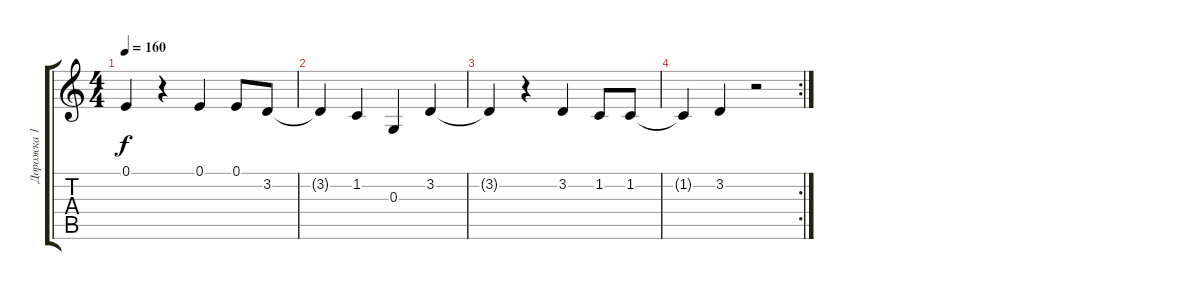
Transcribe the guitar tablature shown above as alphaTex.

\track ("Дорожка 1" "Дорожка 1") {instrument voiceoohs}
\staff {score tabs}
\tuning (E4 B3 G3 D3 A2 E2) {hide}
\ts (4 4)
\tempo 160
\clef g2
\ks c
0.1{t}.4{dy f} r.4 0.1.4 0.1.8 3.2.8 |
3.2{t}.4 1.2.4 0.3.4 3.2.4 |
3.2{t}.4 r.4 3.2.4 1.2.8 1.2.8 |
\rc 2
1.2{t}.4 3.2.4 r.2
